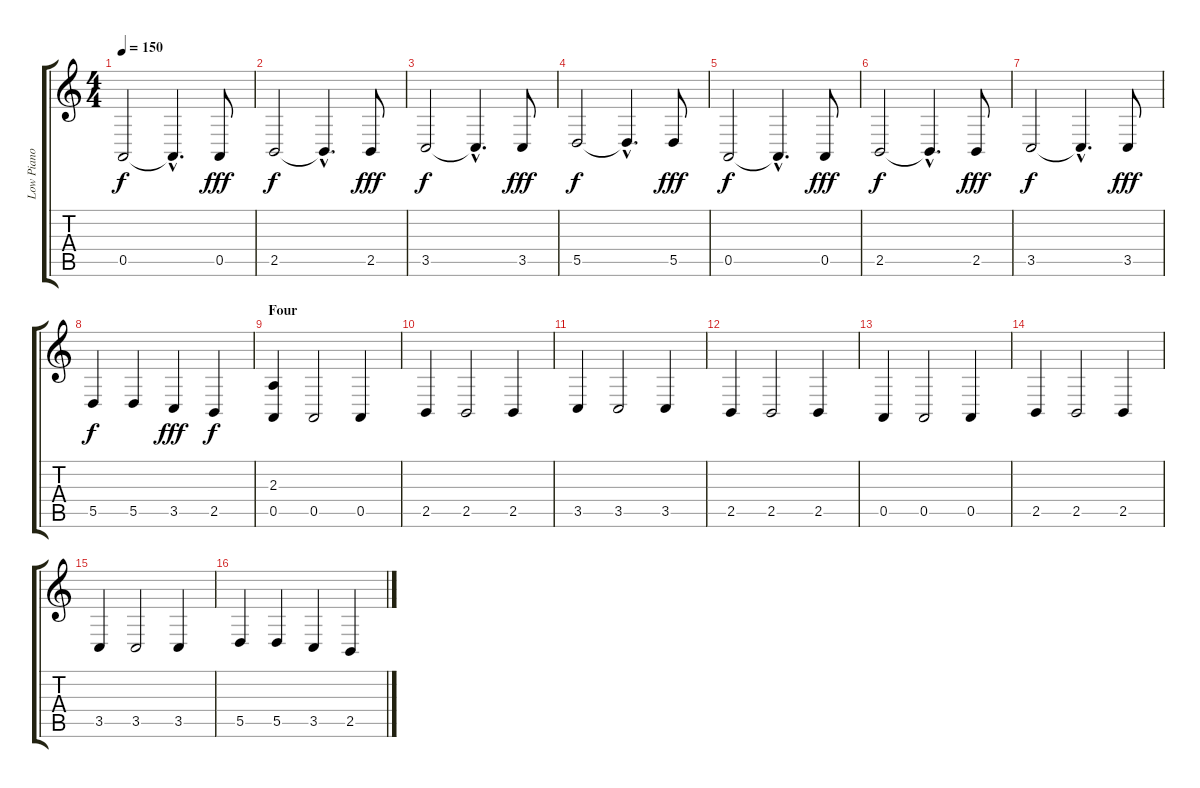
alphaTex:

\track ("Low Piano" "Low Piano") {instrument brightacousticpiano}
\staff {score tabs}
\tuning (E4 B3 G3 D3 A2 E2) {hide}
\ts (4 4)
\tempo 150
\clef g2
\ks c
0.5.2{dy f} 0.5{hac t}.4{d} 0.5.8{dy fff} |
2.5.2{dy f} 2.5{hac t}.4{d} 2.5.8{dy fff} |
3.5.2{dy f} 3.5{hac t}.4{d} 3.5.8{dy fff} |
5.5.2{dy f} 5.5{hac t}.4{d} 5.5.8{dy fff} |
0.5.2{dy f} 0.5{hac t}.4{d} 0.5.8{dy fff} |
2.5.2{dy f} 2.5{hac t}.4{d} 2.5.8{dy fff} |
3.5.2{dy f} 3.5{hac t}.4{d} 3.5.8{dy fff} |
5.5.4{dy f} 5.5.4 3.5.4{dy fff} 2.5.4{dy f} |
\section ("" "Four")
(2.3 0.5).4 0.5.2 0.5.4 |
2.5.4 2.5.2 2.5.4 |
3.5.4 3.5.2 3.5.4 |
2.5.4 2.5.2 2.5.4 |
0.5.4 0.5.2 0.5.4 |
2.5.4 2.5.2 2.5.4 |
3.5.4 3.5.2 3.5.4 |
5.5.4 5.5.4 3.5.4 2.5.4
